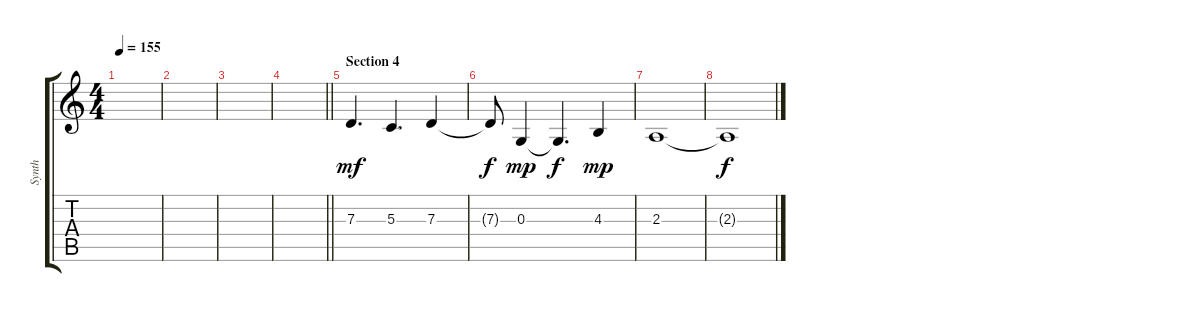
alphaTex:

\track ("Synth" "Synth") {instrument lead3calliope}
\staff {score tabs}
\tuning (E4 B3 G3 D3 A2 E2) {hide}
\ts (4 4)
\tempo 155
\clef g2
\ks c
|
|
|
\barLineRight lightlight
|
\section ("" "Section 4")
7.3.4{d dy mf} 5.3.4{d} 7.3.4 |
7.3{t}.8{dy f} 0.3.4{dy mp} 0.3{t}.4{d dy f} 4.3.4{dy mp} |
2.3.1 |
2.3{t}.1{dy f}
